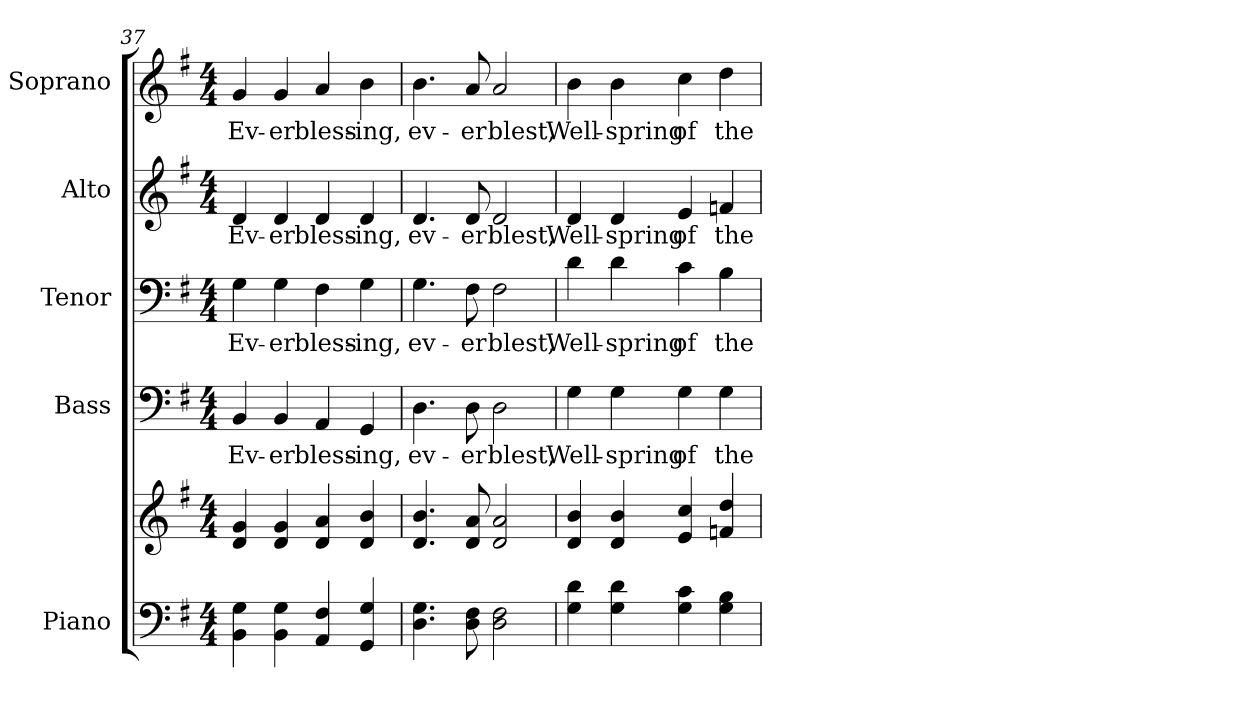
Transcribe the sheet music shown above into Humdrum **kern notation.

**kern	**kern	**kern	**text	**kern	**text	**kern	**text	**kern	**text
*part5	*part5	*part4	*part4	*part3	*part3	*part2	*part2	*part1	*part1
*staff6	*staff5	*staff4	*staff4	*staff3	*staff3	*staff2	*staff2	*staff1	*staff1
*I"Piano	*	*I"Bass	*	*I"Tenor	*	*I"Alto	*	*I"Soprano	*
*I'Pno.	*	*I'B.	*	*I'T.	*	*I'A.	*	*I'S.	*
!!LO:PB:g=z
*clefF4	*clefG2	*clefF4	*	*clefF4	*	*clefG2	*	*clefG2	*
*k[f#]	*k[f#]	*k[f#]	*	*k[f#]	*	*k[f#]	*	*k[f#]	*
*G:	*G:	*G:	*	*G:	*	*G:	*	*G:	*
*M4/4	*M4/4	*M4/4	*	*M4/4	*	*M4/4	*	*M4/4	*
=37	=37	=37	=37	=37	=37	=37	=37	=37	=37
!	!	!	!LO:LY:b:color=#000000	!	!	!	!	!	!
!	!	!	!	!	!LO:LY:b:color=#000000	!	!	!	!
!	!	!	!	!	!	!	!LO:LY:b:color=#000000	!	!
!	!	!	!	!	!	!	!	!	!LO:LY:b:color=#000000
4BBi\ 4Gi	4di/ 4gi	4BBi/	Ev-	4Gi\	Ev-	4di/	Ev-	4gi/	Ev-
!	!	!	!LO:LY:b:color=#000000	!	!	!	!	!	!
!	!	!	!	!	!LO:LY:b:color=#000000	!	!	!	!
!	!	!	!	!	!	!	!LO:LY:b:color=#000000	!	!
!	!	!	!	!	!	!	!	!	!LO:LY:b:color=#000000
4BBi\ 4Gi	4di/ 4gi	4BBi/	-er	4Gi\	-er	4di/	-er	4gi/	-er
!	!	!	!LO:LY:b:color=#000000	!	!	!	!	!	!
!	!	!	!	!	!LO:LY:b:color=#000000	!	!	!	!
!	!	!	!	!	!	!	!LO:LY:b:color=#000000	!	!
!	!	!	!	!	!	!	!	!	!LO:LY:b:color=#000000
4AAi/ 4F#i	4di/ 4ai	4AAi/	bless-	4F#i\	bless-	4di/	bless-	4ai/	bless-
!	!	!	!LO:LY:b:color=#000000	!	!	!	!	!	!
!	!	!	!	!	!LO:LY:b:color=#000000	!	!	!	!
!	!	!	!	!	!	!	!LO:LY:b:color=#000000	!	!
!	!	!	!	!	!	!	!	!	!LO:LY:b:color=#000000
4GGi/ 4Gi	4di/ 4bi	4GGi/	-ing,	4Gi\	-ing,	4di/	-ing,	4bi\	-ing,
=38	=38	=38	=38	=38	=38	=38	=38	=38	=38
!	!	!	!LO:LY:b:color=#000000	!	!	!	!	!	!
!	!	!	!	!	!LO:LY:b:color=#000000	!	!	!	!
!	!	!	!	!	!	!	!LO:LY:b:color=#000000	!	!
!	!	!	!	!	!	!	!	!	!LO:LY:b:color=#000000
4.Di\ 4.Gi	4.di/ 4.bi	4.Di\	ev-	4.Gi\	ev-	4.di/	ev-	4.bi\	ev-
!	!	!	!LO:LY:b:color=#000000	!	!	!	!	!	!
!	!	!	!	!	!LO:LY:b:color=#000000	!	!	!	!
!	!	!	!	!	!	!	!LO:LY:b:color=#000000	!	!
!	!	!	!	!	!	!	!	!	!LO:LY:b:color=#000000
8Di\ 8F#i	8di/ 8ai	8Di\	-er	8F#i\	-er	8di/	-er	8ai/	-er
!	!	!	!LO:LY:b:color=#000000	!	!	!	!	!	!
!	!	!	!	!	!LO:LY:b:color=#000000	!	!	!	!
!	!	!	!	!	!	!	!LO:LY:b:color=#000000	!	!
!	!	!	!	!	!	!	!	!	!LO:LY:b:color=#000000
2Di\ 2F#i	2di/ 2ai	2Di\	blest,	2F#i\	blest,	2di/	blest,	2ai/	blest,
!!LO:PB:g=z
=39	=39	=39	=39	=39	=39	=39	=39	=39	=39
!	!	!	!LO:LY:b:color=#000000	!	!	!	!	!	!
!	!	!	!	!	!LO:LY:b:color=#000000	!	!	!	!
!	!	!	!	!	!	!	!LO:LY:b:color=#000000	!	!
!	!	!	!	!	!	!	!	!	!LO:LY:b:color=#000000
4Gi\ 4di	4di/ 4bi	4Gi\	Well-	4di\	Well-	4di/	Well-	4bi\	Well-
!	!	!	!LO:LY:b:color=#000000	!	!	!	!	!	!
!	!	!	!	!	!LO:LY:b:color=#000000	!	!	!	!
!	!	!	!	!	!	!	!LO:LY:b:color=#000000	!	!
!	!	!	!	!	!	!	!	!	!LO:LY:b:color=#000000
4Gi\ 4di	4di/ 4bi	4Gi\	-spring	4di\	-spring	4di/	-spring	4bi\	-spring
!	!	!	!LO:LY:b:color=#000000	!	!	!	!	!	!
!	!	!	!	!	!LO:LY:b:color=#000000	!	!	!	!
!	!	!	!	!	!	!	!LO:LY:b:color=#000000	!	!
!	!	!	!	!	!	!	!	!	!LO:LY:b:color=#000000
4Gi\ 4ci	4ei/ 4cci	4Gi\	of	4ci\	of	4ei/	of	4cci\	of
!	!	!	!LO:LY:b:color=#000000	!	!	!	!	!	!
!	!	!	!	!	!LO:LY:b:color=#000000	!	!	!	!
!	!	!	!	!	!	!	!LO:LY:b:color=#000000	!	!
!	!	!	!	!	!	!	!	!	!LO:LY:b:color=#000000
4Gi\ 4Bi	4fni/ 4ddi	4Gi\	the	4Bi\	the	4fni/	the	4ddi\	the
=	=	=	=	=	=	=	=	=	=
*-	*-	*-	*-	*-	*-	*-	*-	*-	*-
